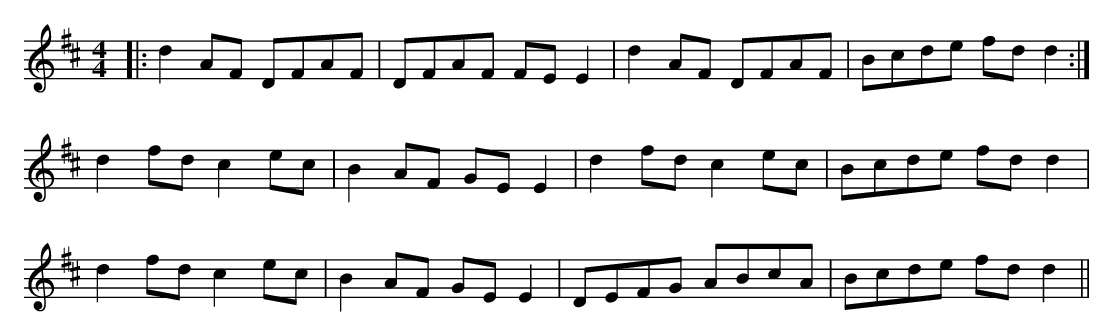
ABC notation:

X:1
M:4/4
K:D
|: d2 AF DFAF | DFAF FE E2 | d2 AF DFAF | Bcde fd d2 :|
d2 fd c2 ec | B2 AF GE E2 | d2 fd c2 ec | Bcde fd d2 |
d2 fd c2 ec | B2 AF GE E2 | DEFG ABcA | Bcde fd d2 ||
